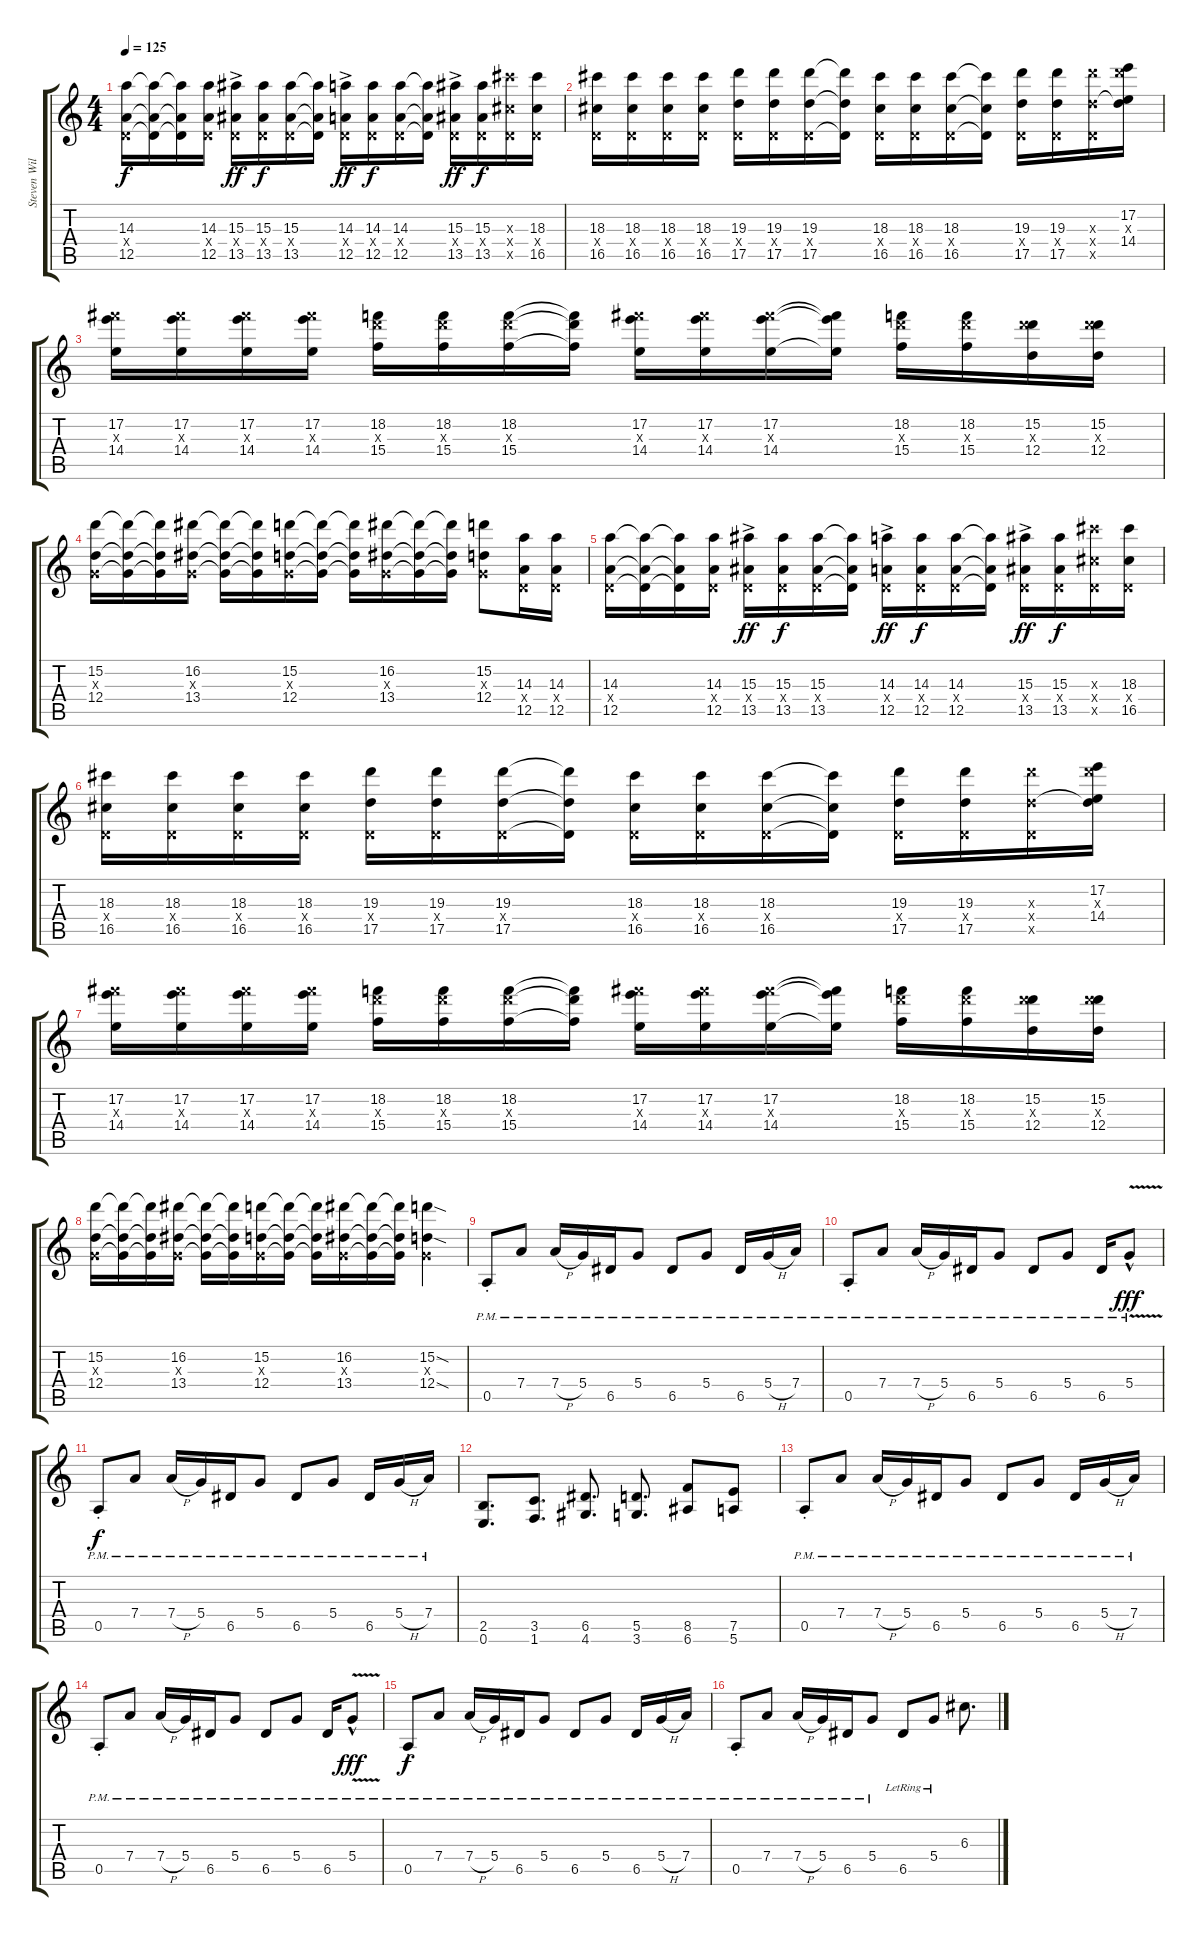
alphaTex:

\track ("Steven Wilson" "Steven Wil") {instrument distortionguitar}
\staff {score tabs}
\tuning (E4 B3 G3 D3 A2 E2) {hide}
\ts (4 4)
\tempo 125
\clef g2
\ks c
(14.3 0.4{x} 12.5).16{dy f} (14.3{t} 0.4{t} 12.5{t}).16 (14.3{t} 0.4{t} 12.5{t}).16 (14.3 0.4{x} 12.5).16 (15.3{ac} 0.4{x} 13.5{ac}).16{dy ff} (15.3 0.4{x} 13.5).16{dy f} (15.3 0.4{x} 13.5).16 (15.3{t} 0.4{t} 13.5{t}).16 (14.3{ac} 0.4{x} 12.5{ac}).16{dy ff} (14.3 0.4{x} 12.5).16{dy f} (14.3 0.4{x} 12.5).16 (14.3{t} 0.4{t} 12.5{t}).16 (15.3{ac} 0.4{x} 13.5{ac}).16{dy ff} (15.3 0.4{x} 13.5).16{dy f} (18.3{x} 0.4{x} 16.5{x}).16 (18.3 0.4{x} 16.5).16 |
(18.3 0.4{x} 16.5).16 (18.3 0.4{x} 16.5).16 (18.3 0.4{x} 16.5).16 (18.3 0.4{x} 16.5).16 (19.3 0.4{x} 17.5).16 (19.3 0.4{x} 17.5).16 (19.3 0.4{x} 17.5).16 (19.3{t} 0.4{t} 17.5{t}).16 (18.3 0.4{x} 16.5).16 (18.3 0.4{x} 16.5).16 (18.3 0.4{x} 16.5).16 (18.3{t} 0.4{t} 16.5{t}).16 (19.3 0.4{x} 17.5).16 (19.3 0.4{x} 17.5).16 (19.3{x} 0.4{x} 17.5{x}).16 (17.2 19.3{x} 14.4 17.5{t}).16 |
(17.2 23.3{x} 14.4).16 (17.2 23.3{x} 14.4).16 (17.2 23.3{x} 14.4).16 (17.2 23.3{x} 14.4).16 (18.2 19.3{x} 15.4).16 (18.2 19.3{x} 15.4).16 (18.2 19.3{x} 15.4).16 (18.2{t} 19.3{t} 15.4{t}).16 (17.2 23.3{x} 14.4).16 (17.2 23.3{x} 14.4).16 (17.2 23.3{x} 14.4).16 (17.2{t} 23.3{t} 14.4{t}).16 (18.2 19.3{x} 15.4).16 (18.2 19.3{x} 15.4).16 (15.2 19.3{x} 12.4).16 (15.2 19.3{x} 12.4).16 |
(15.2 0.3{x} 12.4).16 (15.2{t} 0.3{t} 12.4{t}).16 (15.2{t} 0.3{t} 12.4{t}).16 (16.2 0.3{x} 13.4).16 (16.2{t} 0.3{t} 13.4{t}).16 (16.2{t} 0.3{t} 13.4{t}).16 (15.2 0.3{x} 12.4).16 (15.2{t} 0.3{t} 12.4{t}).16 (15.2{t} 0.3{t} 12.4{t}).16 (16.2 0.3{x} 13.4).16 (16.2{t} 0.3{t} 13.4{t}).16 (16.2{t} 0.3{t} 13.4{t}).16 (15.2 0.3{x} 12.4).8 (14.3 0.4{x} 12.5).16 (14.3 0.4{x} 12.5).16 |
(14.3 0.4{x} 12.5).16 (14.3{t} 0.4{t} 12.5{t}).16 (14.3{t} 0.4{t} 12.5{t}).16 (14.3 0.4{x} 12.5).16 (15.3{ac} 0.4{x} 13.5{ac}).16{dy ff} (15.3 0.4{x} 13.5).16{dy f} (15.3 0.4{x} 13.5).16 (15.3{t} 0.4{t} 13.5{t}).16 (14.3{ac} 0.4{x} 12.5{ac}).16{dy ff} (14.3 0.4{x} 12.5).16{dy f} (14.3 0.4{x} 12.5).16 (14.3{t} 0.4{t} 12.5{t}).16 (15.3{ac} 0.4{x} 13.5{ac}).16{dy ff} (15.3 0.4{x} 13.5).16{dy f} (18.3{x} 0.4{x} 16.5{x}).16 (18.3 0.4{x} 16.5).16 |
(18.3 0.4{x} 16.5).16 (18.3 0.4{x} 16.5).16 (18.3 0.4{x} 16.5).16 (18.3 0.4{x} 16.5).16 (19.3 0.4{x} 17.5).16 (19.3 0.4{x} 17.5).16 (19.3 0.4{x} 17.5).16 (19.3{t} 0.4{t} 17.5{t}).16 (18.3 0.4{x} 16.5).16 (18.3 0.4{x} 16.5).16 (18.3 0.4{x} 16.5).16 (18.3{t} 0.4{t} 16.5{t}).16 (19.3 0.4{x} 17.5).16 (19.3 0.4{x} 17.5).16 (19.3{x} 0.4{x} 17.5{x}).16 (17.2 19.3{x} 14.4 17.5{t}).16 |
(17.2 23.3{x} 14.4).16 (17.2 23.3{x} 14.4).16 (17.2 23.3{x} 14.4).16 (17.2 23.3{x} 14.4).16 (18.2 19.3{x} 15.4).16 (18.2 19.3{x} 15.4).16 (18.2 19.3{x} 15.4).16 (18.2{t} 19.3{t} 15.4{t}).16 (17.2 23.3{x} 14.4).16 (17.2 23.3{x} 14.4).16 (17.2 23.3{x} 14.4).16 (17.2{t} 23.3{t} 14.4{t}).16 (18.2 19.3{x} 15.4).16 (18.2 19.3{x} 15.4).16 (15.2 19.3{x} 12.4).16 (15.2 19.3{x} 12.4).16 |
(15.2 0.3{x} 12.4).16 (15.2{t} 0.3{t} 12.4{t}).16 (15.2{t} 0.3{t} 12.4{t}).16 (16.2 0.3{x} 13.4).16 (16.2{t} 0.3{t} 13.4{t}).16 (16.2{t} 0.3{t} 13.4{t}).16 (15.2 0.3{x} 12.4).16 (15.2{t} 0.3{t} 12.4{t}).16 (15.2{t} 0.3{t} 12.4{t}).16 (16.2 0.3{x} 13.4).16 (16.2{t} 0.3{t} 13.4{t}).16 (16.2{t} 0.3{t} 13.4{t}).16 (15.2{sod} 0.3{x} 12.4{sod}).4 |
0.5{pm st}.8 7.4{pm}.8 7.4{h pm}.16 5.4{pm}.16 6.5{pm}.16 5.4{pm}.8 6.5{pm}.8 5.4{pm}.8 6.5{pm}.16 5.4{h pm}.16 7.4{pm}.16 |
0.5{pm st}.8 7.4{pm}.8 7.4{h pm}.16 5.4{pm}.16 6.5{pm}.16 5.4{pm}.8 6.5{pm}.8 5.4{pm}.8 6.5{pm}.16 5.4{v hac pm}.8{dy fff} |
0.5{pm st}.8{dy f} 7.4{pm}.8 7.4{h pm}.16 5.4{pm}.16 6.5{pm}.16 5.4{pm}.8 6.5{pm}.8 5.4{pm}.8 6.5{pm}.16 5.4{h pm}.16 7.4{pm}.16 |
(2.5 0.6).8{d} (3.5 1.6).8{d} (6.5 4.6).8{d} (5.5 3.6).8{d} (8.5 6.6).8 (7.5 5.6).8 |
0.5{pm st}.8 7.4{pm}.8 7.4{h pm}.16 5.4{pm}.16 6.5{pm}.16 5.4{pm}.8 6.5{pm}.8 5.4{pm}.8 6.5{pm}.16 5.4{h pm}.16 7.4{pm}.16 |
0.5{pm st}.8 7.4{pm}.8 7.4{h pm}.16 5.4{pm}.16 6.5{pm}.16 5.4{pm}.8 6.5{pm}.8 5.4{pm}.8 6.5{pm}.16 5.4{v hac pm}.8{dy fff} |
0.5{pm st}.8{dy f} 7.4{pm}.8 7.4{h pm}.16 5.4{pm}.16 6.5{pm}.16 5.4{pm}.8 6.5{pm}.8 5.4{pm}.8 6.5{pm}.16 5.4{h pm}.16 7.4{pm}.16 |
0.5{pm st}.8 7.4{pm}.8 7.4{h pm}.16 5.4{pm}.16 6.5{pm}.16 5.4{pm}.8 6.5{lr}.8 5.4{lr}.8 6.3.8{d}
